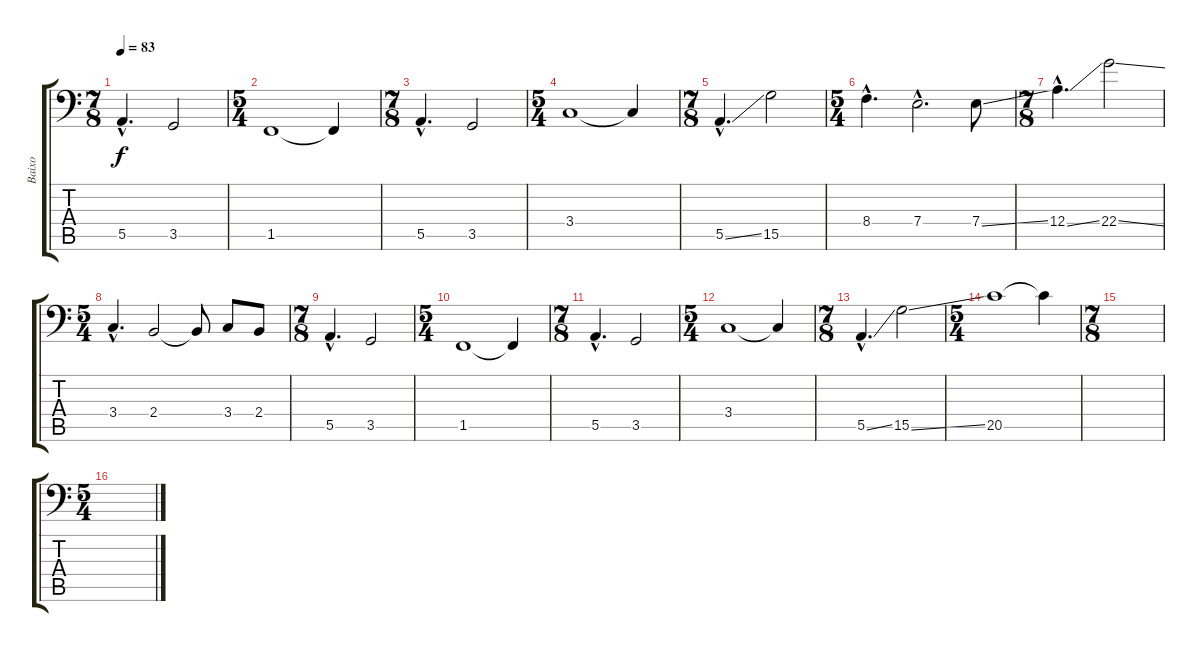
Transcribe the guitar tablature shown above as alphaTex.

\track ("Baixo" "Baixo") {instrument electricbassfinger}
\staff {score tabs}
\tuning (C3 G2 D2 A1 E1 B0) {hide}
\ts (7 8)
\tempo 83
\clef f4
\ks c
5.5{hac}.4{d dy f} 3.5.2 |
\ts (5 4)
1.5.1 1.5{t}.4 |
\ts (7 8)
5.5{hac}.4{d} 3.5.2 |
\ts (5 4)
3.4.1 3.4{t}.4 |
\ts (7 8)
5.5{ss hac}.4{d} 15.5.2 |
\ts (5 4)
8.4{hac}.4{d} 7.4{hac}.2{d} 7.4{ss}.8 |
\ts (7 8)
12.4{ss hac}.4{d} 22.4{ss}.2 |
\ts (5 4)
3.4{hac}.4{d} 2.4.2 2.4{t}.8 3.4.8 2.4.8 |
\ts (7 8)
5.5{hac}.4{d} 3.5.2 |
\ts (5 4)
1.5.1 1.5{t}.4 |
\ts (7 8)
5.5{hac}.4{d} 3.5.2 |
\ts (5 4)
3.4.1 3.4{t}.4 |
\ts (7 8)
5.5{ss hac}.4{d} 15.5{ss}.2 |
\ts (5 4)
20.5.1 20.5{t}.4 |
\ts (7 8)
|
\ts (5 4)
